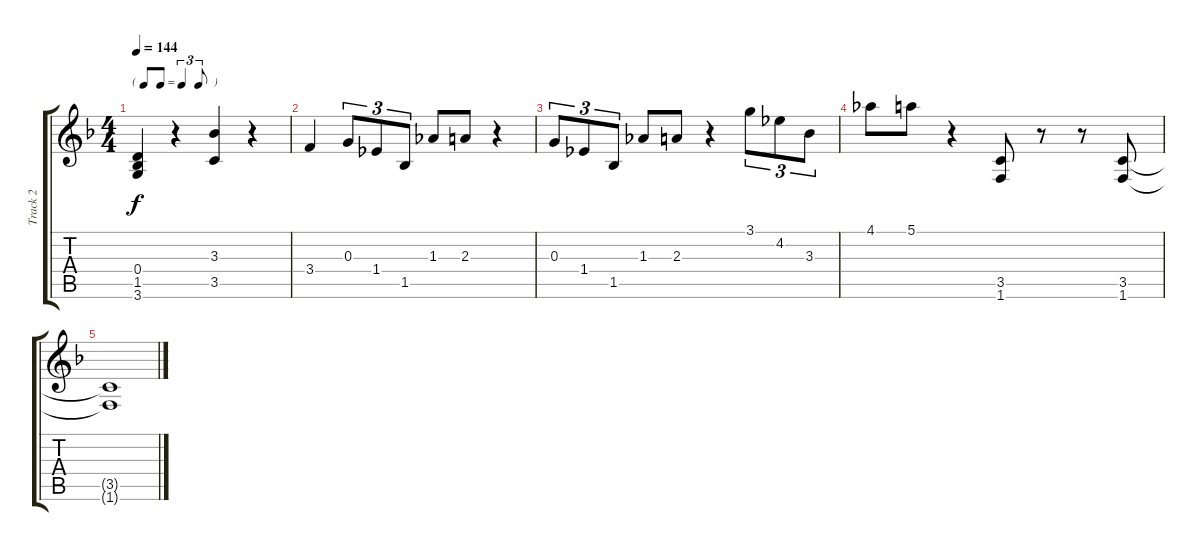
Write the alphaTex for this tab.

\track ("Track 2" "Track 2") {instrument acousticguitarnylon}
\staff {score tabs}
\tuning (E4 B3 G3 D3 A2 E2) {hide}
\ts (4 4)
\tf triplet8th
\tempo 144
\clef g2
\ks f
(0.4 1.5 3.6).4{dy f} r.4 (3.3 3.5).4 r.4 |
3.4.4 0.3.8{tu (3 2)} 1.4.8{tu (3 2)} 1.5.8{tu (3 2)} 1.3.8 2.3.8 r.4 |
0.3.8{tu (3 2)} 1.4.8{tu (3 2)} 1.5.8{tu (3 2)} 1.3.8 2.3.8 r.4 3.1.8{tu (3 2)} 4.2.8{tu (3 2)} 3.3.8{tu (3 2)} |
4.1.8 5.1.8 r.4 (3.5 1.6).8 r.8 r.8 (3.5 1.6).8 |
(3.5{t} 1.6{t}).1
